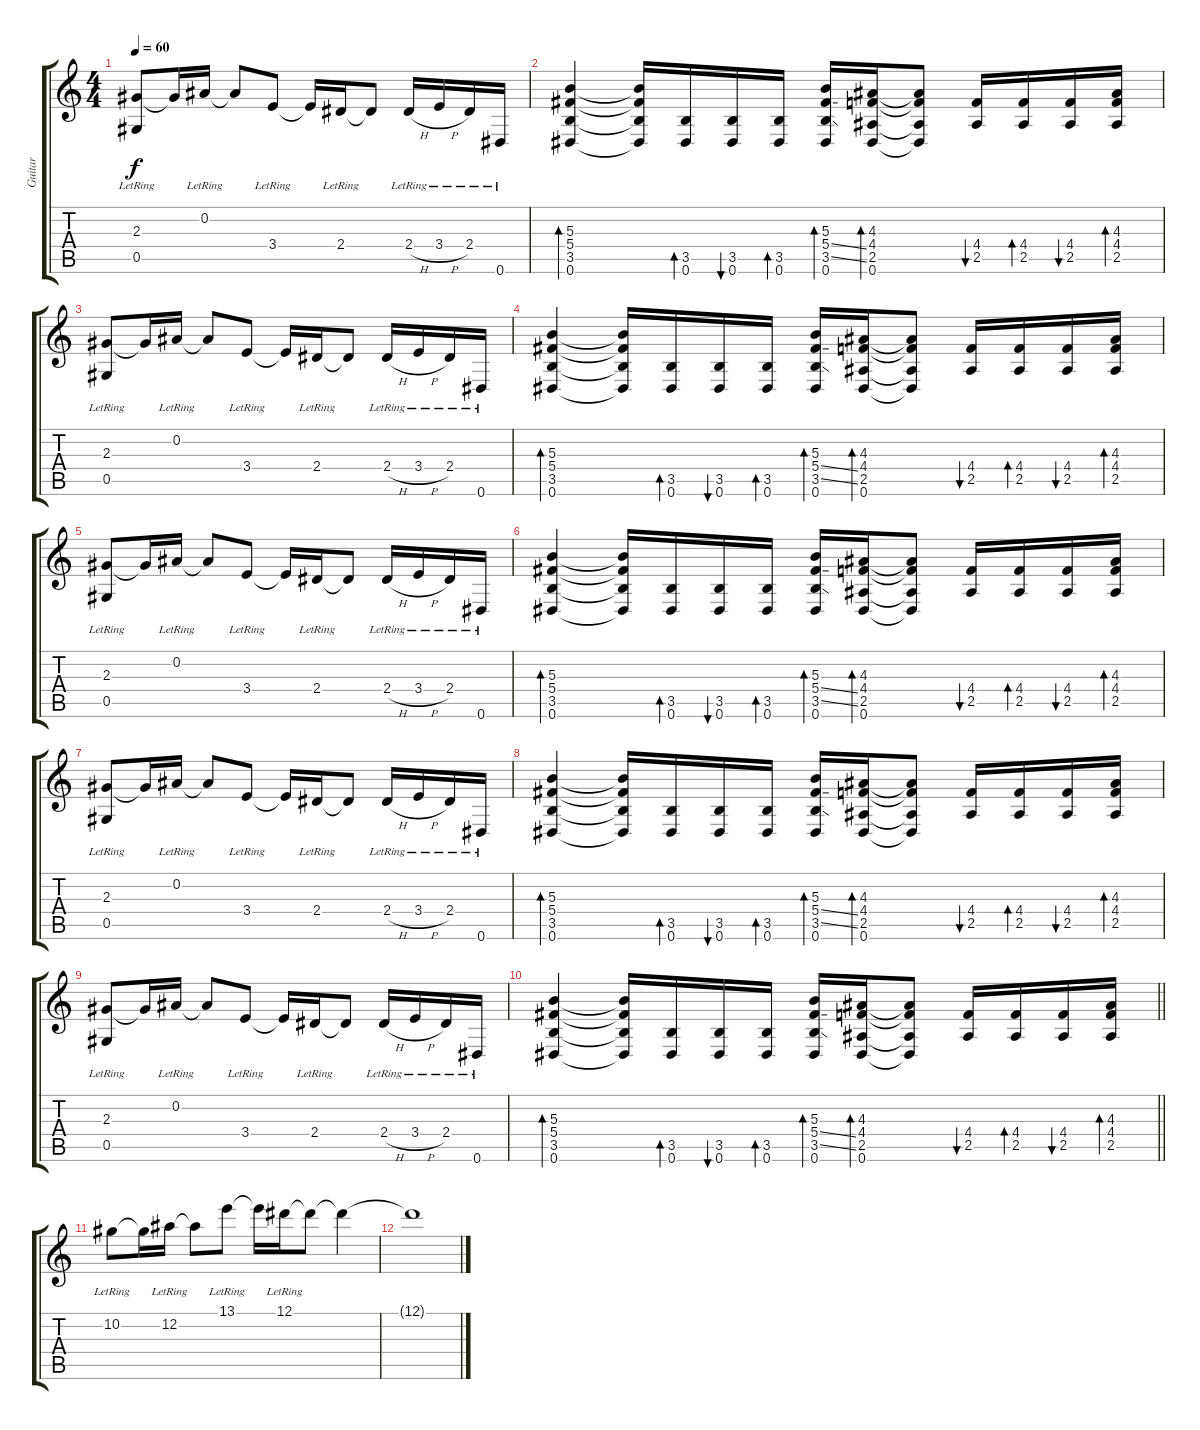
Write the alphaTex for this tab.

\track ("Guitar" "Guitar") {instrument acousticguitarsteel}
\staff {score tabs}
\tuning (Eb4 Bb3 Gb3 Db3 Ab2 Eb2) {hide}
\ts (4 4)
\tempo 60
\clef g2
\ks c
(2.3{lr} 0.5{lr}).8{dy f} 2.3{t}.16 0.2{lr}.16 0.2{t}.8 3.4{lr}.8 3.4{t}.16 2.4{lr}.16 2.4{t}.8 2.4{h lr}.16 3.4{h lr}.16 2.4{lr}.16 0.6{lr}.16 |
(5.3 5.4 3.5 0.6).4{bd 60} (5.3{t} 5.4{t} 3.5{t} 0.6{t}).16 (3.5 0.6).16{bd 60} (3.5 0.6).16{bu 60} (3.5 0.6).16{bd 60} (5.3 5.4{ss} 3.5{ss} 0.6).16{bd 60} (4.3 4.4 2.5 0.6).16{bd 60} (4.3{t} 4.4{t} 2.5{t} 0.6{t}).8 (4.4 2.5).16{bu 60} (4.4 2.5).16{bd 60} (4.4 2.5).16{bu 60} (4.3 4.4 2.5).16{bd 60} |
(2.3{lr} 0.5{lr}).8 2.3{t}.16 0.2{lr}.16 0.2{t}.8 3.4{lr}.8 3.4{t}.16 2.4{lr}.16 2.4{t}.8 2.4{h lr}.16 3.4{h lr}.16 2.4{lr}.16 0.6{lr}.16 |
(5.3 5.4 3.5 0.6).4{bd 60} (5.3{t} 5.4{t} 3.5{t} 0.6{t}).16 (3.5 0.6).16{bd 60} (3.5 0.6).16{bu 60} (3.5 0.6).16{bd 60} (5.3 5.4{ss} 3.5{ss} 0.6).16{bd 60} (4.3 4.4 2.5 0.6).16{bd 60} (4.3{t} 4.4{t} 2.5{t} 0.6{t}).8 (4.4 2.5).16{bu 60} (4.4 2.5).16{bd 60} (4.4 2.5).16{bu 60} (4.3 4.4 2.5).16{bd 60} |
(2.3{lr} 0.5{lr}).8 2.3{t}.16 0.2{lr}.16 0.2{t}.8 3.4{lr}.8 3.4{t}.16 2.4{lr}.16 2.4{t}.8 2.4{h lr}.16 3.4{h lr}.16 2.4{lr}.16 0.6{lr}.16 |
(5.3 5.4 3.5 0.6).4{bd 60} (5.3{t} 5.4{t} 3.5{t} 0.6{t}).16 (3.5 0.6).16{bd 60} (3.5 0.6).16{bu 60} (3.5 0.6).16{bd 60} (5.3 5.4{ss} 3.5{ss} 0.6).16{bd 60} (4.3 4.4 2.5 0.6).16{bd 60} (4.3{t} 4.4{t} 2.5{t} 0.6{t}).8 (4.4 2.5).16{bu 60} (4.4 2.5).16{bd 60} (4.4 2.5).16{bu 60} (4.3 4.4 2.5).16{bd 60} |
(2.3{lr} 0.5{lr}).8 2.3{t}.16 0.2{lr}.16 0.2{t}.8 3.4{lr}.8 3.4{t}.16 2.4{lr}.16 2.4{t}.8 2.4{h lr}.16 3.4{h lr}.16 2.4{lr}.16 0.6{lr}.16 |
(5.3 5.4 3.5 0.6).4{bd 60} (5.3{t} 5.4{t} 3.5{t} 0.6{t}).16 (3.5 0.6).16{bd 60} (3.5 0.6).16{bu 60} (3.5 0.6).16{bd 60} (5.3 5.4{ss} 3.5{ss} 0.6).16{bd 60} (4.3 4.4 2.5 0.6).16{bd 60} (4.3{t} 4.4{t} 2.5{t} 0.6{t}).8 (4.4 2.5).16{bu 60} (4.4 2.5).16{bd 60} (4.4 2.5).16{bu 60} (4.3 4.4 2.5).16{bd 60} |
(2.3{lr} 0.5{lr}).8 2.3{t}.16 0.2{lr}.16 0.2{t}.8 3.4{lr}.8 3.4{t}.16 2.4{lr}.16 2.4{t}.8 2.4{h lr}.16 3.4{h lr}.16 2.4{lr}.16 0.6{lr}.16 |
\barLineRight lightlight
(5.3 5.4 3.5 0.6).4{bd 60} (5.3{t} 5.4{t} 3.5{t} 0.6{t}).16 (3.5 0.6).16{bd 60} (3.5 0.6).16{bu 60} (3.5 0.6).16{bd 60} (5.3 5.4{ss} 3.5{ss} 0.6).16{bd 60} (4.3 4.4 2.5 0.6).16{bd 60} (4.3{t} 4.4{t} 2.5{t} 0.6{t}).8 (4.4 2.5).16{bu 60} (4.4 2.5).16{bd 60} (4.4 2.5).16{bu 60} (4.3 4.4 2.5).16{bd 60} |
\section ("" "")
10.2{lr}.8 10.2{t}.16 12.2{lr}.16 12.2{t}.8 13.1{lr}.8 13.1{t}.16 12.1{lr}.16 12.1{t}.8 12.1{t}.4 |
12.1{t}.1
